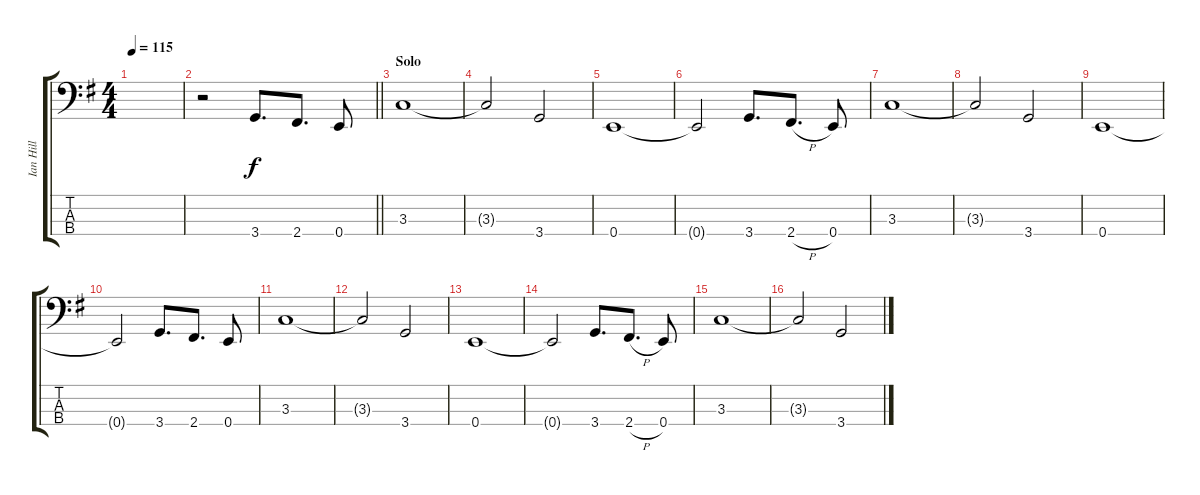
\track ("Ian Hill" "Ian Hill") {instrument electricbassfinger}
\staff {score tabs}
\tuning (G2 D2 A1 E1) {hide}
\ts (4 4)
\tempo 115
\clef f4
\ks eminor
|
\barLineRight lightlight
r.2 3.4.8{d} 2.4.8{d} 0.4.8 |
\section ("" "Solo")
3.3.1 |
3.3{t}.2 3.4.2 |
0.4.1 |
0.4{t}.2 3.4.8{d} 2.4{h}.8{d} 0.4.8 |
3.3.1 |
3.3{t}.2 3.4.2 |
0.4.1 |
0.4{t}.2 3.4.8{d} 2.4.8{d} 0.4.8 |
3.3.1 |
3.3{t}.2 3.4.2 |
0.4.1 |
0.4{t}.2 3.4.8{d} 2.4{h}.8{d} 0.4.8 |
3.3.1 |
3.3{t}.2 3.4.2
